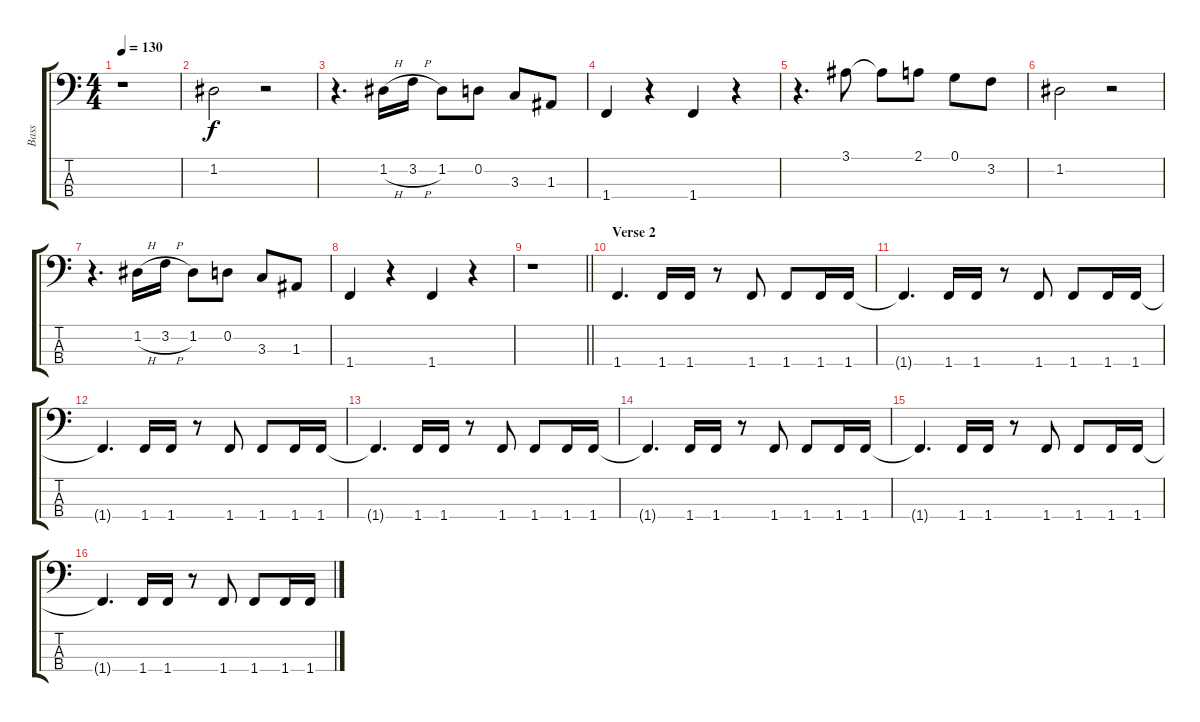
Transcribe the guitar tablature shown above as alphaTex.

\track ("Bass" "Bass") {instrument electricbassfinger}
\staff {score tabs}
\tuning (G2 D2 A1 E1) {hide}
\ts (4 4)
\tempo 130
\clef f4
\ks c
r.1{dy f} |
1.2.2 r.2 |
r.4{d} 1.2{h}.16 3.2{h}.16 1.2.8 0.2.8 3.3.8 1.3.8 |
1.4.4 r.4 1.4.4 r.4 |
r.4{d} 3.1.8 3.1{t}.8 2.1.8 0.1.8 3.2.8 |
1.2.2 r.2 |
r.4{d} 1.2{h}.16 3.2{h}.16 1.2.8 0.2.8 3.3.8 1.3.8 |
1.4.4 r.4 1.4.4 r.4 |
\barLineRight lightlight
r.1 |
\section ("" "Verse 2")
1.4.4{d} 1.4.16 1.4.16 r.8 1.4.8 1.4.8 1.4.16 1.4.16 |
1.4{t}.4{d} 1.4.16 1.4.16 r.8 1.4.8 1.4.8 1.4.16 1.4.16 |
1.4{t}.4{d} 1.4.16 1.4.16 r.8 1.4.8 1.4.8 1.4.16 1.4.16 |
1.4{t}.4{d} 1.4.16 1.4.16 r.8 1.4.8 1.4.8 1.4.16 1.4.16 |
1.4{t}.4{d} 1.4.16 1.4.16 r.8 1.4.8 1.4.8 1.4.16 1.4.16 |
1.4{t}.4{d} 1.4.16 1.4.16 r.8 1.4.8 1.4.8 1.4.16 1.4.16 |
1.4{t}.4{d} 1.4.16 1.4.16 r.8 1.4.8 1.4.8 1.4.16 1.4.16
